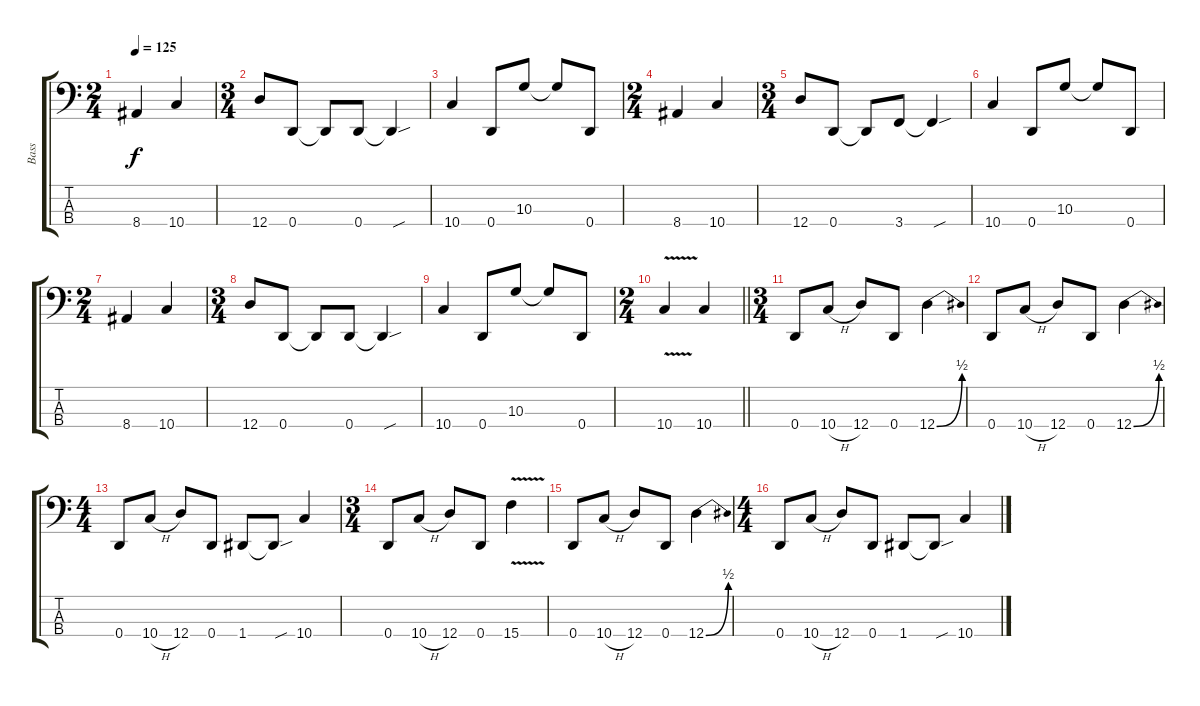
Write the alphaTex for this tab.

\track ("Bass" "Bass") {instrument electricbassfinger}
\staff {score tabs}
\tuning (G2 D2 A1 D1) {hide}
\ts (2 4)
\tempo 125
\clef f4
\ks c
8.4.4{dy f} 10.4.4 |
\ts (3 4)
12.4.8 0.4.8 0.4{t}.8 0.4.8 0.4{sou t}.4 |
10.4.4 0.4.8 10.3.8 10.3{t}.8 0.4.8 |
\ts (2 4)
8.4.4 10.4.4 |
\ts (3 4)
12.4.8 0.4.8 0.4{t}.8 3.4.8 3.4{sou t}.4 |
10.4.4 0.4.8 10.3.8 10.3{t}.8 0.4.8 |
\ts (2 4)
8.4.4 10.4.4 |
\ts (3 4)
12.4.8 0.4.8 0.4{t}.8 0.4.8 0.4{sou t}.4 |
10.4.4 0.4.8 10.3.8 10.3{t}.8 0.4.8 |
\ts (2 4)
\barLineRight lightlight
10.4{v}.4 10.4.4 |
\ts (3 4)
\section ("" "")
0.4.8 10.4{h}.8 12.4.8 0.4.8 12.4{be (bend 0 0 60 2)}.4 |
0.4.8 10.4{h}.8 12.4.8 0.4.8 12.4{be (bend 0 0 60 2)}.4 |
\ts (4 4)
0.4.8 10.4{h}.8 12.4.8 0.4.8 1.4.8 1.4{sou t}.8 10.4.4 |
\ts (3 4)
0.4.8 10.4{h}.8 12.4.8 0.4.8 15.4{v}.4 |
0.4.8 10.4{h}.8 12.4.8 0.4.8 12.4{be (bend 0 0 60 2)}.4 |
\ts (4 4)
0.4.8 10.4{h}.8 12.4.8 0.4.8 1.4.8 1.4{sou t}.8 10.4.4
